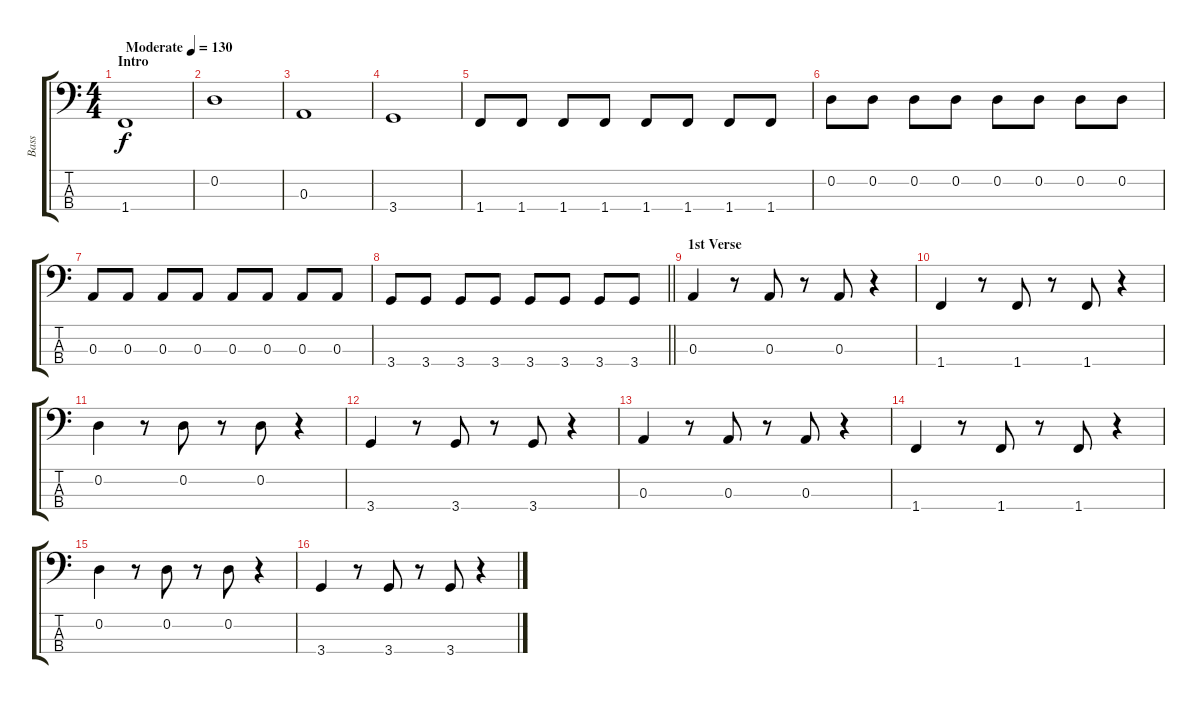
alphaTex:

\track ("Bass" "Bass") {instrument electricbassfinger}
\staff {score tabs}
\tuning (G2 D2 A1 E1) {hide}
\ts (4 4)
\section ("" "Intro")
\tempo (130 "Moderate")
\clef f4
\ks c
1.4.1{dy f instrument electricbassfinger} |
0.2.1 |
0.3.1 |
3.4.1 |
1.4.8 1.4.8 1.4.8 1.4.8 1.4.8 1.4.8 1.4.8 1.4.8 |
0.2.8 0.2.8 0.2.8 0.2.8 0.2.8 0.2.8 0.2.8 0.2.8 |
0.3.8 0.3.8 0.3.8 0.3.8 0.3.8 0.3.8 0.3.8 0.3.8 |
\barLineRight lightlight
3.4.8 3.4.8 3.4.8 3.4.8 3.4.8 3.4.8 3.4.8 3.4.8 |
\section ("" "1st Verse")
0.3.4 r.8 0.3.8 r.8 0.3.8 r.4 |
1.4.4 r.8 1.4.8 r.8 1.4.8 r.4 |
0.2.4 r.8 0.2.8 r.8 0.2.8 r.4 |
3.4.4 r.8 3.4.8 r.8 3.4.8 r.4 |
0.3.4 r.8 0.3.8 r.8 0.3.8 r.4 |
1.4.4 r.8 1.4.8 r.8 1.4.8 r.4 |
0.2.4 r.8 0.2.8 r.8 0.2.8 r.4 |
3.4.4 r.8 3.4.8 r.8 3.4.8 r.4
